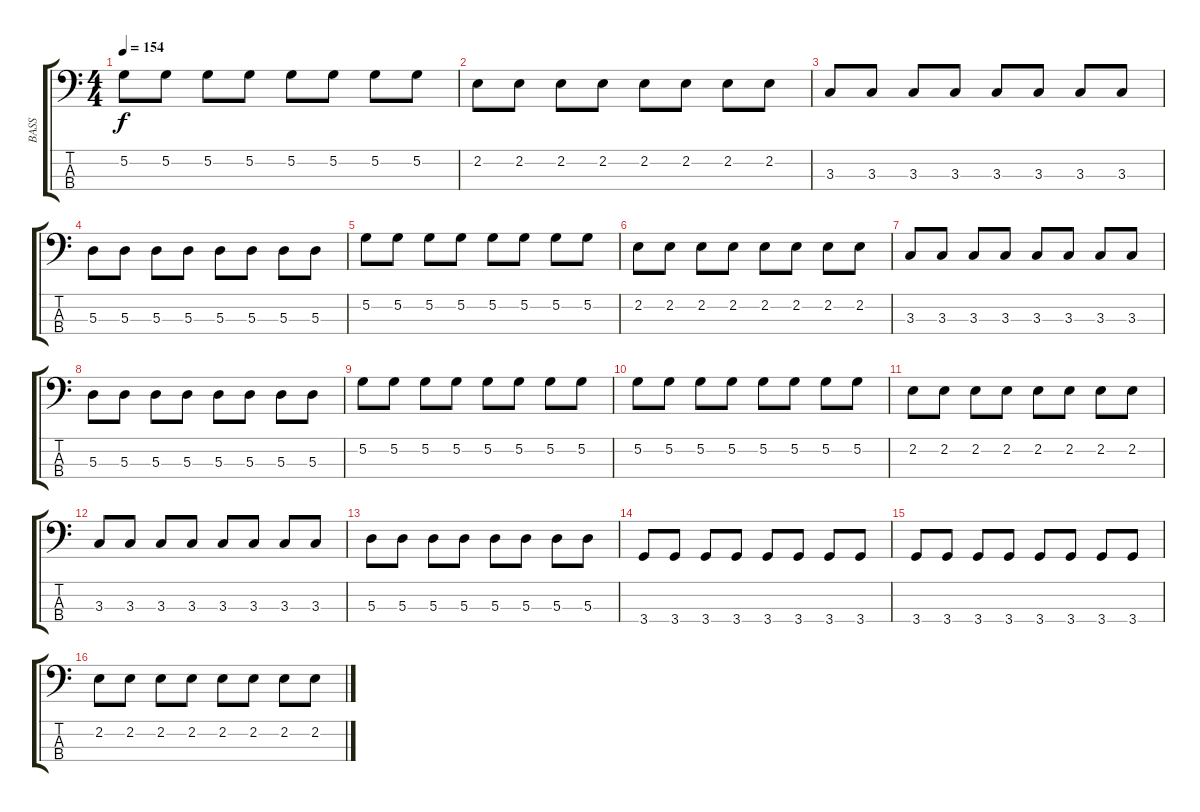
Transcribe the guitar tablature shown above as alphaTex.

\track ("BASS" "BASS") {instrument electricbassfinger}
\staff {score tabs}
\tuning (G2 D2 A1 E1) {hide}
\ts (4 4)
\tempo 154
\clef f4
\ks c
5.2.8{dy f instrument electricbassfinger} 5.2.8 5.2.8 5.2.8 5.2.8 5.2.8 5.2.8 5.2.8 |
2.2.8 2.2.8 2.2.8 2.2.8 2.2.8 2.2.8 2.2.8 2.2.8 |
3.3.8 3.3.8 3.3.8 3.3.8 3.3.8 3.3.8 3.3.8 3.3.8 |
5.3.8 5.3.8 5.3.8 5.3.8 5.3.8 5.3.8 5.3.8 5.3.8 |
5.2.8 5.2.8 5.2.8 5.2.8 5.2.8 5.2.8 5.2.8 5.2.8 |
2.2.8 2.2.8 2.2.8 2.2.8 2.2.8 2.2.8 2.2.8 2.2.8 |
3.3.8 3.3.8 3.3.8 3.3.8 3.3.8 3.3.8 3.3.8 3.3.8 |
5.3.8 5.3.8 5.3.8 5.3.8 5.3.8 5.3.8 5.3.8 5.3.8 |
5.2.8 5.2.8 5.2.8 5.2.8 5.2.8 5.2.8 5.2.8 5.2.8 |
5.2.8 5.2.8 5.2.8 5.2.8 5.2.8 5.2.8 5.2.8 5.2.8 |
2.2.8 2.2.8 2.2.8 2.2.8 2.2.8 2.2.8 2.2.8 2.2.8 |
3.3.8 3.3.8 3.3.8 3.3.8 3.3.8 3.3.8 3.3.8 3.3.8 |
5.3.8 5.3.8 5.3.8 5.3.8 5.3.8 5.3.8 5.3.8 5.3.8 |
3.4.8 3.4.8 3.4.8 3.4.8 3.4.8 3.4.8 3.4.8 3.4.8 |
3.4.8 3.4.8 3.4.8 3.4.8 3.4.8 3.4.8 3.4.8 3.4.8 |
2.2.8 2.2.8 2.2.8 2.2.8 2.2.8 2.2.8 2.2.8 2.2.8
